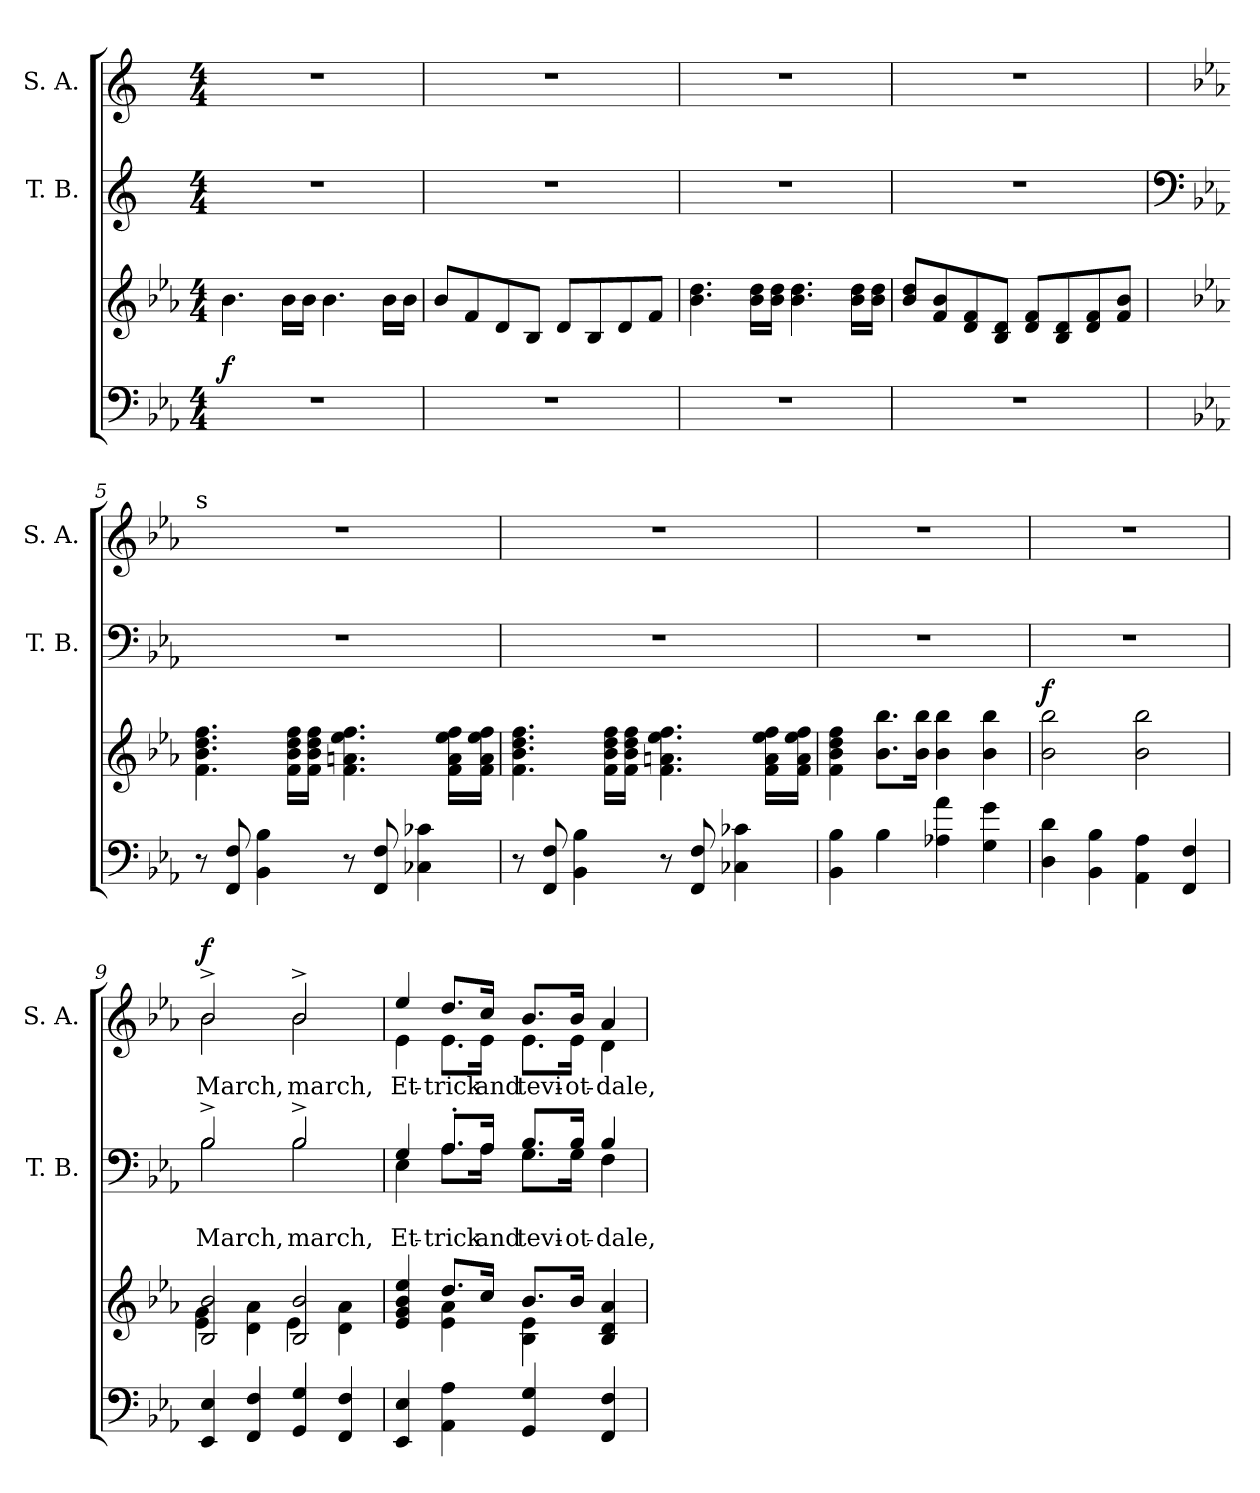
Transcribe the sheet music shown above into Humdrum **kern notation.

**kern	**dynam	**kern	**dynam	**kern	**text	**text	**kern	**text	**dynam
*part4	*part4	*part3	*part3	*part2	*part2	*part2	*part1	*part1	*part1
*staff4	*staff4	*staff3	*staff3	*staff2	*staff2	*staff2	*staff1	*staff1	*staff1
*	*	*	*	*I"T. B.	*	*	*I"S. A.	*	*
*	*	*	*	*I'T. B.	*	*	*I'S. A.	*	*
*clefF4	*	*clefG2	*	*clefG2	*	*	*clefG2	*	*
*k[b-e-a-]	*	*k[b-e-a-]	*	*k[]	*	*	*k[]	*	*
*E-:	*	*E-:	*	*C:	*	*	*C:	*	*
*M4/4	*	*M4/4	*	*M4/4	*	*	*M4/4	*	*
=1	=1	=1	=1	=1	=1	=1	=1	=1	=1
!	!LO:DY:a	!	!	!	!	!	!	!	!
1r	f	4.b-\	.	1r	.	.	1r	.	.
.	.	16b-\LL	.	.	.	.	.	.	.
.	.	16b-\JJ	.	.	.	.	.	.	.
.	.	4.b-\	.	.	.	.	.	.	.
.	.	16b-\LL	.	.	.	.	.	.	.
.	.	16b-\JJ	.	.	.	.	.	.	.
=2	=2	=2	=2	=2	=2	=2	=2	=2	=2
1r	.	8b-/L	.	1r	.	.	1r	.	.
.	.	8f/	.	.	.	.	.	.	.
.	.	8d/	.	.	.	.	.	.	.
.	.	8B-/J	.	.	.	.	.	.	.
.	.	8d/L	.	.	.	.	.	.	.
.	.	8B-/	.	.	.	.	.	.	.
.	.	8d/	.	.	.	.	.	.	.
.	.	8f/J	.	.	.	.	.	.	.
=3	=3	=3	=3	=3	=3	=3	=3	=3	=3
1r	.	4.b-\ 4.dd\	.	1r	.	.	1r	.	.
.	.	16b-\ 16dd\LL	.	.	.	.	.	.	.
.	.	16b-\ 16dd\JJ	.	.	.	.	.	.	.
.	.	4.b-\ 4.dd\	.	.	.	.	.	.	.
.	.	16b-\ 16dd\LL	.	.	.	.	.	.	.
.	.	16b-\ 16dd\JJ	.	.	.	.	.	.	.
=4	=4	=4	=4	=4	=4	=4	=4	=4	=4
1r	.	8b-/ 8dd/L	.	1r	.	.	1r	.	.
.	.	8f/ 8b-/	.	.	.	.	.	.	.
.	.	8d/ 8f/	.	.	.	.	.	.	.
.	.	8B-/ 8d/J	.	.	.	.	.	.	.
.	.	8d/ 8f/L	.	.	.	.	.	.	.
.	.	8B-/ 8d/	.	.	.	.	.	.	.
.	.	8d/ 8f/	.	.	.	.	.	.	.
.	.	8f/ 8b-/J	.	.	.	.	.	.	.
!!LO:LB:g=z
=5	=5	=5	=5	=5	=5	=5	=5	=5	=5
*	*	*	*	*clefF4	*	*	*	*	*
*	*	*	*	*k[b-e-a-]	*	*	*k[b-e-a-]	*	*
*	*	*	*	*E-:	*	*	*E-:	*	*
!	!	!	!	!	!	!	!LO:TX:a:t=s	!	!
8r	.	4.f\ 4.b-\ 4.dd\ 4.ff\	.	1r	.	.	1r	.	.
8FF/ 8F/	.	.	.	.	.	.	.	.	.
4BB-\ 4B-\	.	.	.	.	.	.	.	.	.
.	.	16f\ 16b-\ 16dd\ 16ff\LL	.	.	.	.	.	.	.
.	.	16f\ 16b-\ 16dd\ 16ff\JJ	.	.	.	.	.	.	.
8r	.	4.f\ 4.an\ 4.ee-\ 4.ff\	.	.	.	.	.	.	.
8FF/ 8F/	.	.	.	.	.	.	.	.	.
4C-X\ 4c-X\	.	.	.	.	.	.	.	.	.
.	.	16f\ 16a\ 16ee-\ 16ff\LL	.	.	.	.	.	.	.
.	.	16f\ 16a\ 16ee-\ 16ff\JJ	.	.	.	.	.	.	.
=6	=6	=6	=6	=6	=6	=6	=6	=6	=6
8r	.	4.f\ 4.b-\ 4.dd\ 4.ff\	.	1r	.	.	1r	.	.
8FF/ 8F/	.	.	.	.	.	.	.	.	.
4BB-\ 4B-\	.	.	.	.	.	.	.	.	.
.	.	16f\ 16b-\ 16dd\ 16ff\LL	.	.	.	.	.	.	.
.	.	16f\ 16b-\ 16dd\ 16ff\JJ	.	.	.	.	.	.	.
8r	.	4.f\ 4.an\ 4.ee-\ 4.ff\	.	.	.	.	.	.	.
8FF/ 8F/	.	.	.	.	.	.	.	.	.
4C-X\ 4c-X\	.	.	.	.	.	.	.	.	.
.	.	16f\ 16a\ 16ee-\ 16ff\LL	.	.	.	.	.	.	.
.	.	16f\ 16a\ 16ee-\ 16ff\JJ	.	.	.	.	.	.	.
=7	=7	=7	=7	=7	=7	=7	=7	=7	=7
4BB-\ 4B-\	.	4f\ 4b-\ 4dd\ 4ff\	.	1r	.	.	1r	.	.
4B-\	.	8.b-\ 8.bb-\L	.	.	.	.	.	.	.
.	.	16b-\ 16bb-\Jk	.	.	.	.	.	.	.
4A-X\ 4a-\	.	4b-\ 4bb-\	.	.	.	.	.	.	.
4G\ 4g\	.	4b-\ 4bb-\	.	.	.	.	.	.	.
=8	=8	=8	=8	=8	=8	=8	=8	=8	=8
!	!	!	!LO:DY:a	!	!	!	!	!	!
4D\ 4d\	.	2b-\ 2bb-\	f	1r	.	.	1r	.	.
4BB-\ 4B-\	.	.	.	.	.	.	.	.	.
4AA-\ 4A-\	.	2b-\ 2bb-\	.	.	.	.	.	.	.
4FF/ 4F/	.	.	.	.	.	.	.	.	.
=9	=9	=9	=9	=9	=9	=9	=9	=9	=9
*	*	*^	*	*	*	*	*	*	*
!	!	!	!	!	!	!	!LO:LY:a	!	!LO:LY:b	!LO:DY:a
*	*	*	*	*	*^	*	*	*^	*	*
4EE-/ 4E-/	.	2B-/ 2b-/	4e-\ 4g\	.	2B-^>/	2B-\	.	March,	2b-^>/	2b-\	March,	f
4FF/ 4F/	.	.	4d\ 4a-\	.	.	.	.	.	.	.	.	.
!	!	!	!	!	!	!	!	!LO:LY:a	!	!	!LO:LY:b	!
4GG/ 4G/	.	2B-/ 2b-/	4e-\	.	2B-^>/	2B-\	.	march,	2b-^>/	2b-\	march,	.
4FF/ 4F/	.	.	4d\ 4a-\	.	.	.	.	.	.	.	.	.
!!LO:LB:g=z	!!
=10	=10	=10	=10	=10	=10	=10	=10	=10	=10	=10	=10	=10
!	!	!	!	!	!	!	!	!LO:LY:a	!	!	!LO:LY:b	!
4EE-/ 4E-/	.	4e-/ 4g/ 4b-/ 4ee-/	4ryy	.	4G/	4E-\	.	Et-	4ee-/	4e-\	Et-	.
!	!	!	!	!	!	!	!	!LO:LY:a	!	!	!LO:LY:b	!
4AA-\ 4A-\	.	8.dd/L	4e-\ 4a-\	.	8.A-'>/L	8.A-\L	.	-trick	8.dd/L	8.e-\L	-trick	.
!	!	!	!	!	!	!	!	!LO:LY:a	!	!	!LO:LY:b	!
.	.	16cc/Jk	.	.	16A-/Jk	16A-\Jk	.	and	16cc/Jk	16e-\Jk	and	.
!	!	!	!	!	!	!	!	!LO:LY:a	!	!	!LO:LY:b	!
4GG/ 4G/	.	8.b-/L	4B-\ 4e-\	.	8.B-/L	8.G\L	.	tevi-	8.b-/L	8.e-\L	tevi-	.
!	!	!	!	!	!	!	!	!LO:LY:a	!	!	!LO:LY:b	!
.	.	16b-/Jk	.	.	16B-/Jk	16G\Jk	.	-ot-	16b-/Jk	16e-\Jk	-ot-	.
!	!	!	!	!	!	!	!	!LO:LY:a	!	!	!LO:LY:b	!
4FF/ 4F/	.	4B-/ 4d/ 4a-/	4ryy	.	4B-/	4F\	.	-dale,	4a-/	4d\	-dale,	.
*	*	*v	*v	*	*	*	*	*	*v	*v	*	*
*	*	*	*	*v	*v	*	*	*	*	*
=	=	=	=	=	=	=	=	=	=
*-	*-	*-	*-	*-	*-	*-	*-	*-	*-
